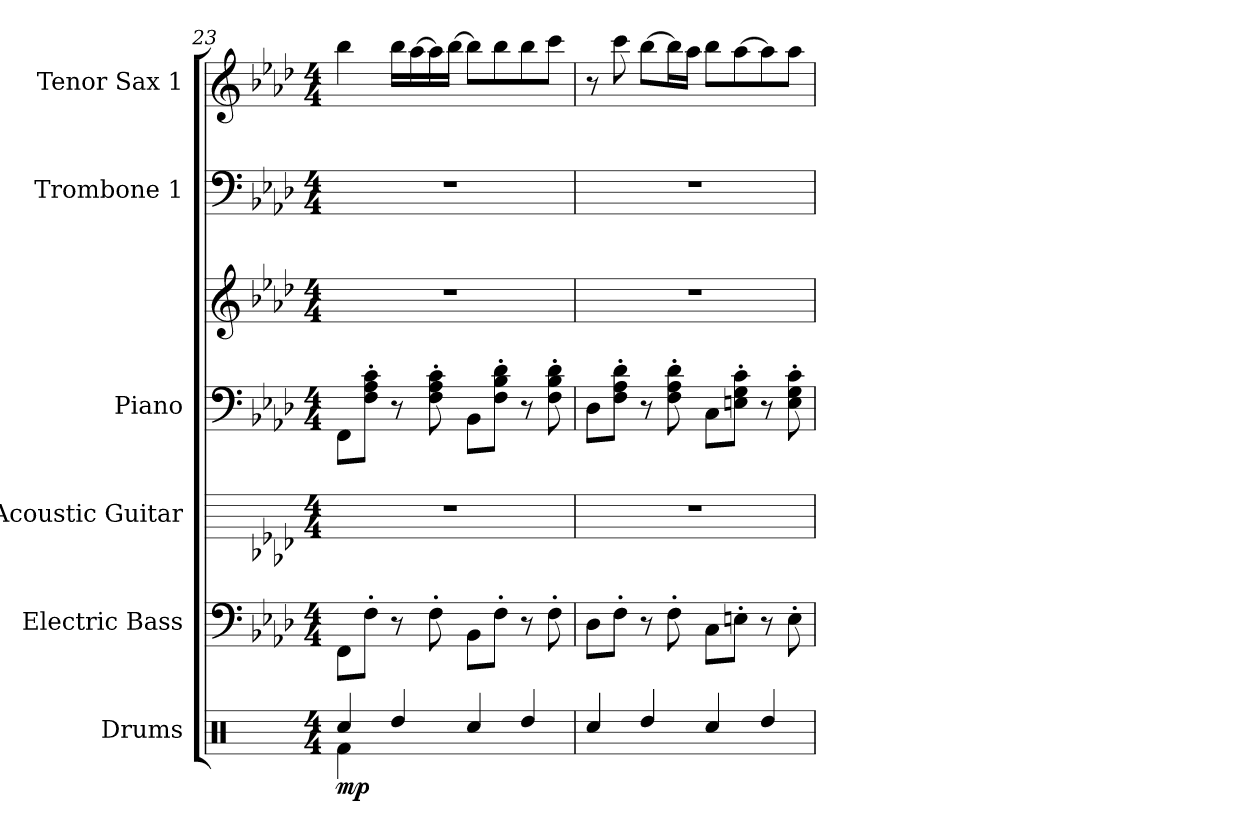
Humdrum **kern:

**kern	**dynam	**kern	**kern	**kern	**kern	**kern	**kern
*part6	*part6	*part5	*part4	*part3	*part3	*part2	*part1
*staff7	*staff7	*staff6	*staff5	*staff4	*staff3	*staff2	*staff1
*I"Drums	*	*I"Electric Bass	*I"Acoustic Guitar	*I"Piano	*	*I"Trombone 1	*I"Tenor Sax 1
*I'Drums	*	*I'El. B.	*I'Guit.	*I'Piano	*	*I'Tbn. 1	*I'Tenor 1
*clefX	*	*	*	*clefF4	*clefG2	*clefF4	*clefG2
*	*	*ITrd7c12	*	*	*	*	*ITrd8c14
*k[]	*	*k[b-e-a-d-]	*k[b-e-a-d-]	*k[b-e-a-d-]	*k[b-e-a-d-]	*k[b-e-a-d-]	*k[b-e-a-d-]
*M4/4	*	*M4/4	*M4/4	*M4/4	*M4/4	*M4/4	*M4/4
=23	=23	=23	=23	=23	=23	=23	=23
*^	*	*	*	*	*	*	*
!	!	!LO:DY:b	!	!	!	!	!	!
4Rcc/	4Rf\	mp	8FFF\L	1r	8FF\L	1r	1r	4b-\
.	.	.	8FF'\J	.	8F\' 8A-\' 8c\'J	.	.	.
4Rdd/	2.ryy	.	8r	.	8r	.	.	16b-\LL
.	.	.	.	.	.	.	.	[16a-\
.	.	.	8FF'\	.	8F\' 8A-\' 8c\'	.	.	16a-\]
.	.	.	.	.	.	.	.	[16b-\JJ
4Rcc/	.	.	8BBB-\L	.	8BB-\L	.	.	8b-\L]
.	.	.	8FF'\J	.	8F\' 8B-\' 8d-\'J	.	.	8b-\
4Rdd/	.	.	8r	.	8r	.	.	8b-\
.	.	.	8FF'\	.	8F\' 8B-\' 8d-\'	.	.	8cc\J
*v	*v	*	*	*	*	*	*	*
=24	=24	=24	=24	=24	=24	=24	=24
4Rcc/	.	8DD-\L	1r	8D-\L	1r	1r	8r
.	.	8FF'\J	.	8F\' 8A-\' 8d-\'J	.	.	8cc\
4Rdd/	.	8r	.	8r	.	.	[8b-\L
.	.	8FF'\	.	8F\' 8A-\' 8d-\'	.	.	16b-\L]
.	.	.	.	.	.	.	16a-\JJ
4Rcc/	.	8CC\L	.	8C\L	.	.	8b-\L
.	.	8EEn'\J	.	8En\' 8G\' 8c\'J	.	.	[8a-\
4Rdd/	.	8r	.	8r	.	.	8a-\]
.	.	8EE'\	.	8E\' 8G\' 8c\'	.	.	8a-\J
=	=	=	=	=	=	=	=
*-	*-	*-	*-	*-	*-	*-	*-
